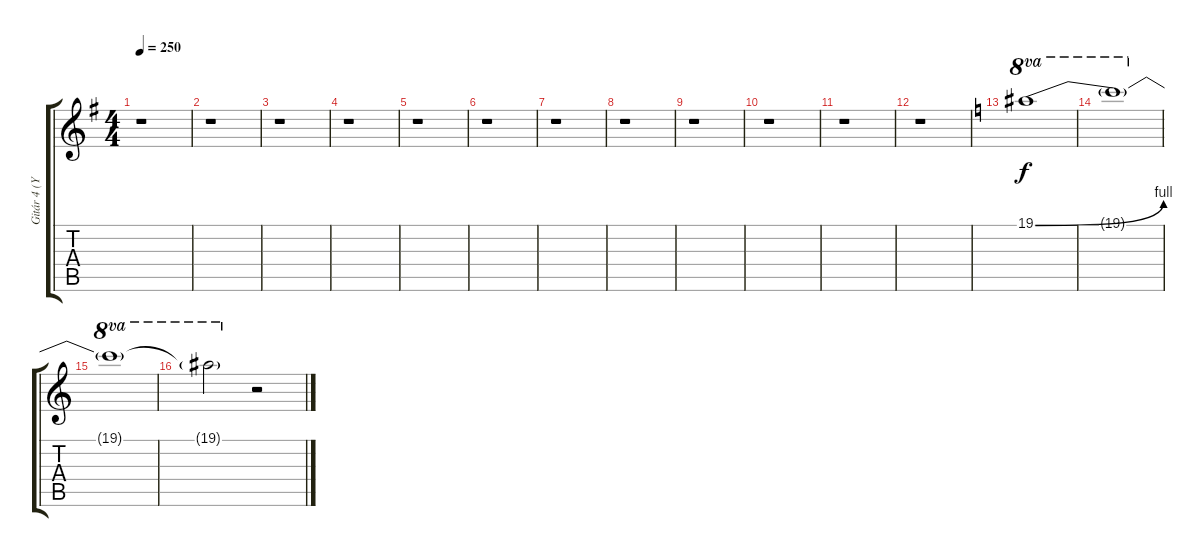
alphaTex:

\track ("Gitár 4 (Yngwie Malmsteen)" "Gitár 4 (Y") {instrument distortionguitar}
\staff {score tabs}
\tuning (Eb4 Bb3 Gb3 Db3 Ab2 Eb2) {hide}
\ts (4 4)
\tempo 250
\clef g2
\ks g
r.1{dy f} |
r.1 |
r.1 |
r.1 |
r.1 |
r.1 |
r.1 |
r.1 |
r.1 |
r.1 |
r.1 |
r.1 |
\ks c
19.1{be (bend 0 0 60 4)}.1{ot 8va} |
19.1{t}.1{ot 8va} |
19.1{t}.1{ot 8va} |
19.1{t}.2{ot 8va} r.2
